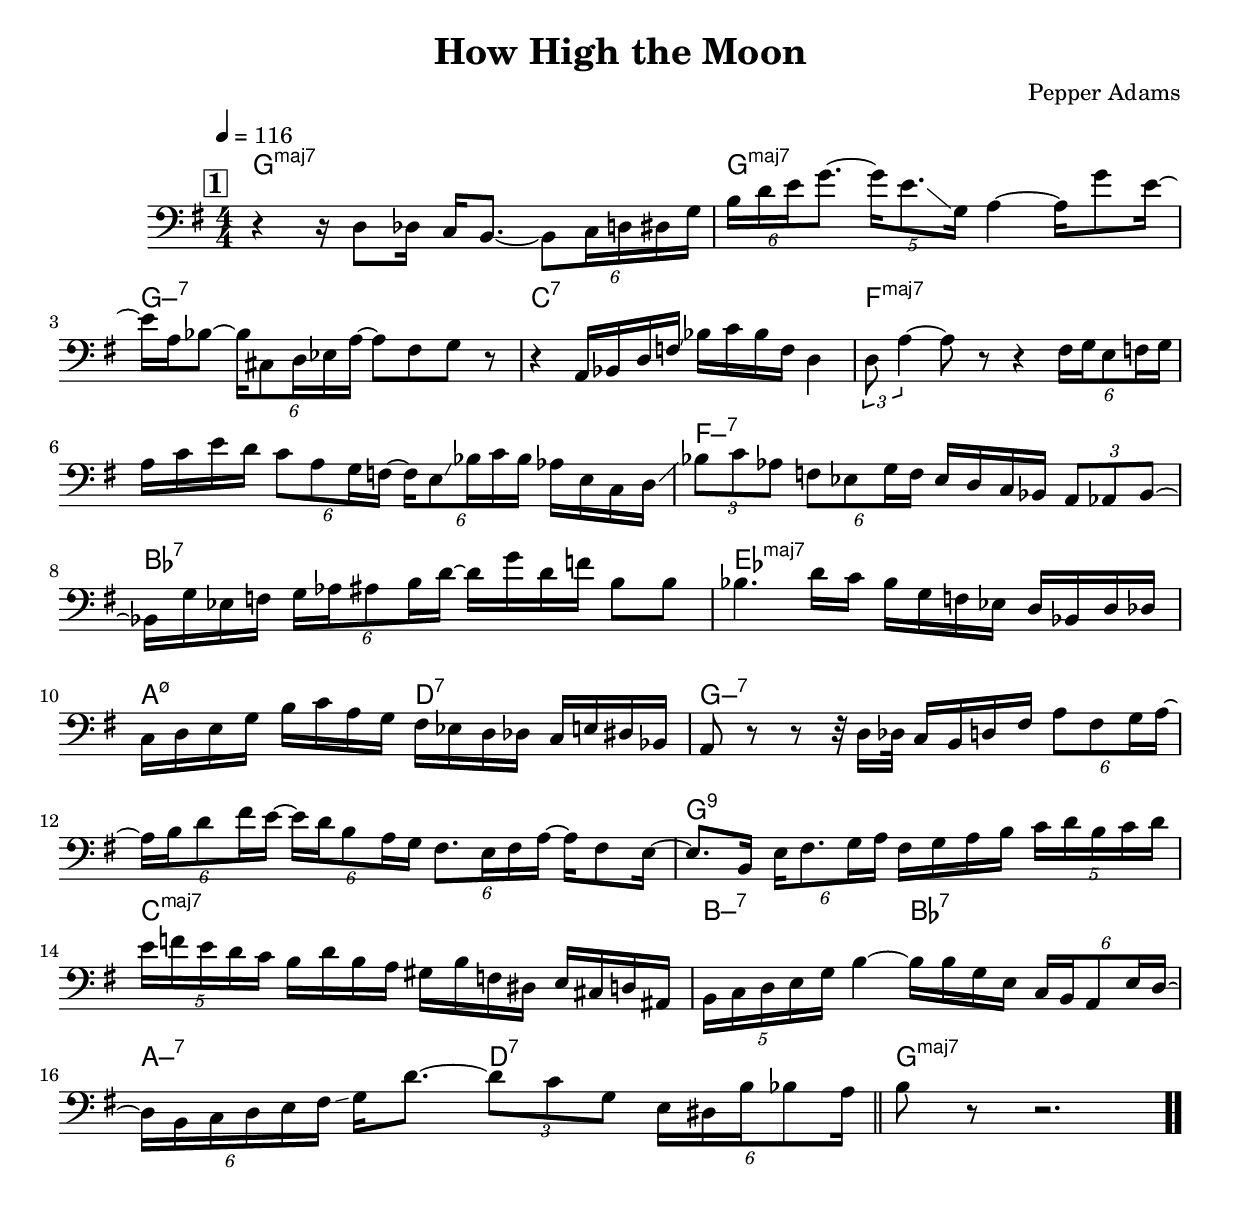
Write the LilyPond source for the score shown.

\version "2.13.2"

#(ly:set-option 'point-and-click #f)

\header {
  title = "How High the Moon"
  composer = "Pepper Adams"
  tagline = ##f
}
global =
{
    \override Staff.TimeSignature #'style = #'()
    \time 4/4
    \clef "bass"
    \key g \major
    \override Rest #'direction = #'0
    \override MultiMeasureRest #'staff-position = #0
}
\score
{
<<
    \transpose c' c'

    \new ChordNames { \chords {
      \set majorSevenSymbol = \markup { "maj7" }
      \set minorChordModifier = \markup { \char ##x2013 }
      
      | g1:maj | g1:maj | g1:min7 | c1:7 | f1:maj | s1 | f1:min7 | bes1:7 
      | es1:maj | a2:min5-7 d2:7 | g1:min7 | s1 | g1:9 | c1:maj | b2:min7 bes2:7 | a2:min7 d2:7 
      | g1:maj|
      }
      }

    \new Staff
    <<
    \transpose c' c'

    {
      \global
  		%\override Score.MetronomeMark #'transparent = ##t
  		%\override Score.MetronomeMark #'stencil = ##f
  		
  		\override HorizontalBracket #'direction = #UP
  		\override HorizontalBracket #'bracket-flare = #'(0 . 0)
  		
  		\override TextSpanner #'dash-fraction = #1.0
  		\override TextSpanner #'bound-details #'left #'text = \markup{ \concat{\draw-line #'(0 . -1.0) \draw-line #'(1.0 . 0) }}
  		\override TextSpanner #'bound-details #'right #'text = \markup{ \concat{ \draw-line #'(1.0 . 0) \draw-line #'(0 . -1.0) }}
          \set Score.markFormatter = #format-mark-box-numbers


      \tempo 4 = 116
      \set Score.currentBarNumber = #1
     
      \bar "||" \mark \default r4 r16 d8 des16 c16 b,8.~ \tuplet 6/4 {b,8 c16 d16 dis16 g16} 
      | \tuplet 6/4 {b16 d'16 e'16 g'8.~} \tuplet 5/4 {g'16 e'8.\glissando  g16} a4~ a16 g'8 e'16~ 
      | e'16 a16\glissando  bes8~ \tuplet 6/4 {bes16 cis8 d16 es16 a16~} a8 fis8 g8 r8 
      | r4 a,16 bes,16 d16 f16\glissando  bes16 c'16 bes16 f16 d4 
      | \tuplet 3/2 {d8 a4~} a8 r8 r4 \tuplet 6/4 {fis16 g16 e8 f16 g16} 
      | a16 c'16 e'16 d'16 \tuplet 6/4 {c'8 a8 g16 f16~} \tuplet 6/4 {f16 e8\glissando  bes16 c'16 bes16} aes16 e16 c16 d16\glissando  
      | \tuplet 3/2 {bes8 c'8 aes8} \tuplet 6/4 {f8 es8 g16 f16} es16 d16 c16 bes,16 \tuplet 3/2 {a,8 aes,8 bes,8~} 
      | bes,16 g16 es16 f16 \tuplet 6/4 {g16 aes16 ais8 b16 d'16~} d'16 g'16 d'16 f'16 b8 b8 
      | bes4. d'16 c'16 bes16 g16 f16 es16 d16 bes,16 d16 des16 
      | c16 d16 e16 g16 b16 c'16 a16 g16 fis16 es16 d16 des16 c16 e16 dis16 bes,16 
      | a,8 r8 r8 r32 d16 des32 c16 b,16 d16 fis16 \tuplet 6/4 {a8 fis8 g16 a16~} 
      | \tuplet 6/4 {a16 b16 d'8 fis'16 e'16~} \tuplet 6/4 {e'16 d'16 b8 a16 g16} \tuplet 6/4 {fis8. e16 fis16 a16~} a16 fis8 e16~ 
      | e8. b,16 \tuplet 6/4 {e16 fis8. g16 a16} fis16 g16 a16 b16 \tuplet 5/4 {c'16 d'16 b16 c'16 d'16} 
      | \tuplet 5/4 {e'16 f'16 e'16 d'16 c'16} b16 d'16 b16 a16 gis16 b16 f16 dis16 e16 cis16 d16 ais,16 
      | \tuplet 5/4 {b,16 c16 d16 e16 g16} b4~ b16 b16 g16 e16 \tuplet 6/4 {c16 b,16 a,8 e16 d16~} 
      | \tuplet 6/4 {d16 b,16 c16 d16 e16 fis16\glissando } g16 d'8.~ \tuplet 3/2 {d'8 c'8 g8} \tuplet 6/4 {e16 dis16 b16 bes8 a16} 
      \bar "||" b8 r8 r2.\bar  ".."
    }
    >>
>>    
}
